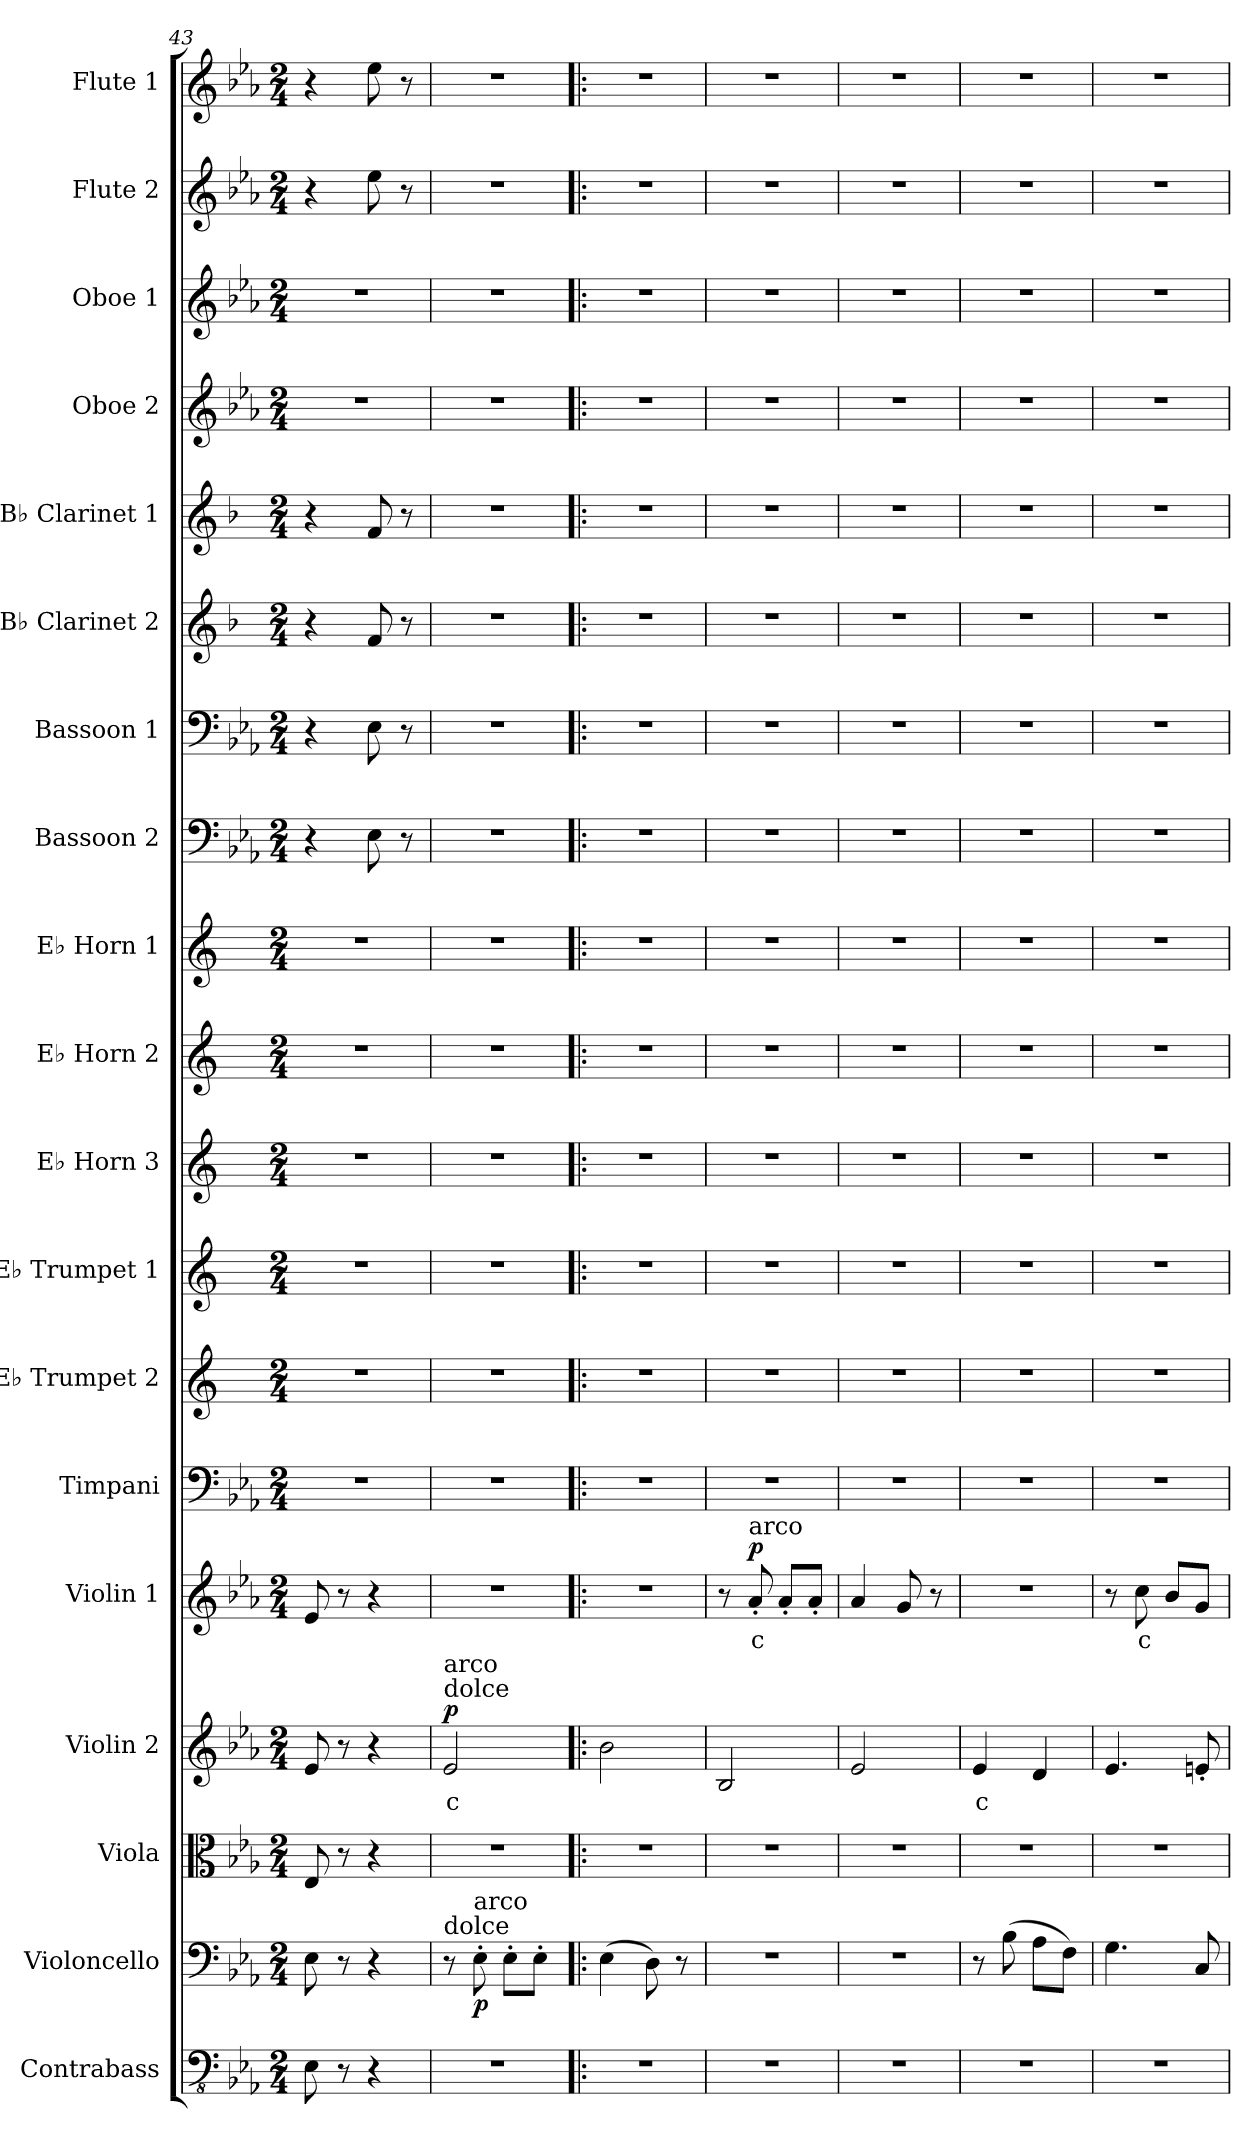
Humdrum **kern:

**kern	**kern	**dynam	**kern	**kern	**text	**dynam	**kern	**text	**dynam	**kern	**kern	**kern	**kern	**kern	**kern	**kern	**kern	**kern	**kern	**kern	**kern	**kern	**kern
*part19	*part18	*part18	*part17	*part16	*part16	*part16	*part15	*part15	*part15	*part14	*part13	*part12	*part11	*part10	*part9	*part8	*part7	*part6	*part5	*part4	*part3	*part2	*part1
*staff19	*staff18	*staff18	*staff17	*staff16	*staff16	*staff16	*staff15	*staff15	*staff15	*staff14	*staff13	*staff12	*staff11	*staff10	*staff9	*staff8	*staff7	*staff6	*staff5	*staff4	*staff3	*staff2	*staff1
*I"Contrabass	*I"Violoncello	*	*I"Viola	*I"Violin 2	*	*	*I"Violin 1	*	*	*I"Timpani	*I"E♭ Trumpet 2	*I"E♭ Trumpet 1	*I"E♭ Horn 3	*I"E♭ Horn 2	*I"E♭ Horn 1	*I"Bassoon 2	*I"Bassoon 1	*I"B♭ Clarinet 2	*I"B♭ Clarinet 1	*I"Oboe 2	*I"Oboe 1	*I"Flute 2	*I"Flute 1
*I'Cb	*I'Vc	*	*I'Vla	*I'Vln 2	*	*	*I'Vln 1	*	*	*I'Timp	*I'Tpt 2	*I'Tpt 1	*I'Hn 3	*I'Hn 2	*I'Hn 1	*I'Bsn 2	*I'Bsn 1	*I'Cl 2	*I'Cl 1	*I'Ob 2	*I'Ob 1	*I'Fl 2	*I'Fl 1
*clefFv4	*clefF4	*	*clefC3	*clefG2	*	*	*clefG2	*	*	*clefF4	*clefG2	*clefG2	*clefG2	*clefG2	*clefG2	*clefF4	*clefF4	*clefG2	*clefG2	*clefG2	*clefG2	*clefG2	*clefG2
*	*	*	*	*	*	*	*	*	*	*	*ITrd-2c-3	*ITrd-2c-3	*ITrd5c9	*ITrd5c9	*ITrd5c9	*	*	*ITrd1c2	*ITrd1c2	*	*	*	*
*k[b-e-a-]	*k[b-e-a-]	*	*k[b-e-a-]	*k[b-e-a-]	*	*	*k[b-e-a-]	*	*	*k[b-e-a-]	*k[b-e-a-]	*k[b-e-a-]	*k[b-e-a-]	*k[b-e-a-]	*k[b-e-a-]	*k[b-e-a-]	*k[b-e-a-]	*k[b-e-a-]	*k[b-e-a-]	*k[b-e-a-]	*k[b-e-a-]	*k[b-e-a-]	*k[b-e-a-]
*M2/4	*M2/4	*	*M2/4	*M2/4	*	*	*M2/4	*	*	*M2/4	*M2/4	*M2/4	*M2/4	*M2/4	*M2/4	*M2/4	*M2/4	*M2/4	*M2/4	*M2/4	*M2/4	*M2/4	*M2/4
=43	=43	=43	=43	=43	=43	=43	=43	=43	=43	=43	=43	=43	=43	=43	=43	=43	=43	=43	=43	=43	=43	=43	=43
8EE-\	8E-\	.	8E-/	8e-/	.	.	8e-/	.	.	2r	2r	2r	2r	2r	2r	4r	4r	4r	4r	2r	2r	4r	4r
8r	8r	.	8r	8r	.	.	8r	.	.	.	.	.	.	.	.	.	.	.	.	.	.	.	.
4r	4r	.	4r	4r	.	.	4r	.	.	.	.	.	.	.	.	8E-\	8E-\	8e-/	8e-/	.	.	8ee-\	8ee-\
.	.	.	.	.	.	.	.	.	.	.	.	.	.	.	.	8r	8r	8r	8r	.	.	8r	8r
=44	=44	=44	=44	=44	=44	=44	=44	=44	=44	=44	=44	=44	=44	=44	=44	=44	=44	=44	=44	=44	=44	=44	=44
!	!	!	!	!LO:TX:a:t=dolce	!	!	!	!	!	!	!	!	!	!	!	!	!	!	!	!	!	!	!
!	!	!	!	!LO:TX:a:t=arco	!	!	!	!	!	!	!	!	!	!	!	!	!	!	!	!	!	!	!
!	!LO:TX:a:t=dolce	!	!	!	!	!	!	!	!	!	!	!	!	!	!	!	!	!	!	!	!	!	!
!	!	!	!	!	!LO:LY:b:color=#FF0000	!LO:DY:b	!	!	!	!	!	!	!	!	!	!	!	!	!	!	!	!	!
2r	8r	.	2r	2e-/	c	p	2r	.	.	2r	2r	2r	2r	2r	2r	2r	2r	2r	2r	2r	2r	2r	2r
!	!LO:TX:a:t=arco	!	!	!	!	!	!	!	!	!	!	!	!	!	!	!	!	!	!	!	!	!	!
!	!	!LO:DY:b	!	!	!	!	!	!	!	!	!	!	!	!	!	!	!	!	!	!	!	!	!
.	8E-'\	p	.	.	.	.	.	.	.	.	.	.	.	.	.	.	.	.	.	.	.	.	.
.	8E-'\L	.	.	.	.	.	.	.	.	.	.	.	.	.	.	.	.	.	.	.	.	.	.
.	8E-'\J	.	.	.	.	.	.	.	.	.	.	.	.	.	.	.	.	.	.	.	.	.	.
=45!|:	=45!|:	=45!|:	=45!|:	=45!|:	=45!|:	=45!|:	=45!|:	=45!|:	=45!|:	=45!|:	=45!|:	=45!|:	=45!|:	=45!|:	=45!|:	=45!|:	=45!|:	=45!|:	=45!|:	=45!|:	=45!|:	=45!|:	=45!|:
2r	(4E-\	.	2r	2b-\	.	.	2r	.	.	2r	2r	2r	2r	2r	2r	2r	2r	2r	2r	2r	2r	2r	2r
.	8D\)	.	.	.	.	.	.	.	.	.	.	.	.	.	.	.	.	.	.	.	.	.	.
.	8r	.	.	.	.	.	.	.	.	.	.	.	.	.	.	.	.	.	.	.	.	.	.
=46	=46	=46	=46	=46	=46	=46	=46	=46	=46	=46	=46	=46	=46	=46	=46	=46	=46	=46	=46	=46	=46	=46	=46
2r	2r	.	2r	2B-/	.	.	8r	.	.	2r	2r	2r	2r	2r	2r	2r	2r	2r	2r	2r	2r	2r	2r
!	!	!	!	!	!	!	!LO:TX:a:t=arco	!	!	!	!	!	!	!	!	!	!	!	!	!	!	!	!
!	!	!	!	!	!	!	!	!LO:LY:b:color=#FF0000	!LO:DY:b	!	!	!	!	!	!	!	!	!	!	!	!	!	!
.	.	.	.	.	.	.	8a-'/	c	p	.	.	.	.	.	.	.	.	.	.	.	.	.	.
.	.	.	.	.	.	.	8a-'/L	.	.	.	.	.	.	.	.	.	.	.	.	.	.	.	.
.	.	.	.	.	.	.	8a-'/J	.	.	.	.	.	.	.	.	.	.	.	.	.	.	.	.
=47	=47	=47	=47	=47	=47	=47	=47	=47	=47	=47	=47	=47	=47	=47	=47	=47	=47	=47	=47	=47	=47	=47	=47
2r	2r	.	2r	2e-/	.	.	4a-/	.	.	2r	2r	2r	2r	2r	2r	2r	2r	2r	2r	2r	2r	2r	2r
.	.	.	.	.	.	.	8g/	.	.	.	.	.	.	.	.	.	.	.	.	.	.	.	.
.	.	.	.	.	.	.	8r	.	.	.	.	.	.	.	.	.	.	.	.	.	.	.	.
=48	=48	=48	=48	=48	=48	=48	=48	=48	=48	=48	=48	=48	=48	=48	=48	=48	=48	=48	=48	=48	=48	=48	=48
!	!	!	!	!	!LO:LY:b:color=#FF0000	!	!	!	!	!	!	!	!	!	!	!	!	!	!	!	!	!	!
2r	8r	.	2r	4e-/	c	.	2r	.	.	2r	2r	2r	2r	2r	2r	2r	2r	2r	2r	2r	2r	2r	2r
.	(8B-\	.	.	.	.	.	.	.	.	.	.	.	.	.	.	.	.	.	.	.	.	.	.
.	8A-\L	.	.	4d/	.	.	.	.	.	.	.	.	.	.	.	.	.	.	.	.	.	.	.
.	8F\J)	.	.	.	.	.	.	.	.	.	.	.	.	.	.	.	.	.	.	.	.	.	.
!!LO:PB:g=z
=49	=49	=49	=49	=49	=49	=49	=49	=49	=49	=49	=49	=49	=49	=49	=49	=49	=49	=49	=49	=49	=49	=49	=49
2r	4.G\	.	2r	4.e-/	.	.	8r	.	.	2r	2r	2r	2r	2r	2r	2r	2r	2r	2r	2r	2r	2r	2r
!	!	!	!	!	!	!	!	!LO:LY:b:color=#FF0000	!	!	!	!	!	!	!	!	!	!	!	!	!	!	!
.	.	.	.	.	.	.	8cc\	c	.	.	.	.	.	.	.	.	.	.	.	.	.	.	.
.	.	.	.	.	.	.	8b-/L	.	.	.	.	.	.	.	.	.	.	.	.	.	.	.	.
.	8C/	.	.	8en'/	.	.	8g/J	.	.	.	.	.	.	.	.	.	.	.	.	.	.	.	.
=	=	=	=	=	=	=	=	=	=	=	=	=	=	=	=	=	=	=	=	=	=	=	=
*-	*-	*-	*-	*-	*-	*-	*-	*-	*-	*-	*-	*-	*-	*-	*-	*-	*-	*-	*-	*-	*-	*-	*-
